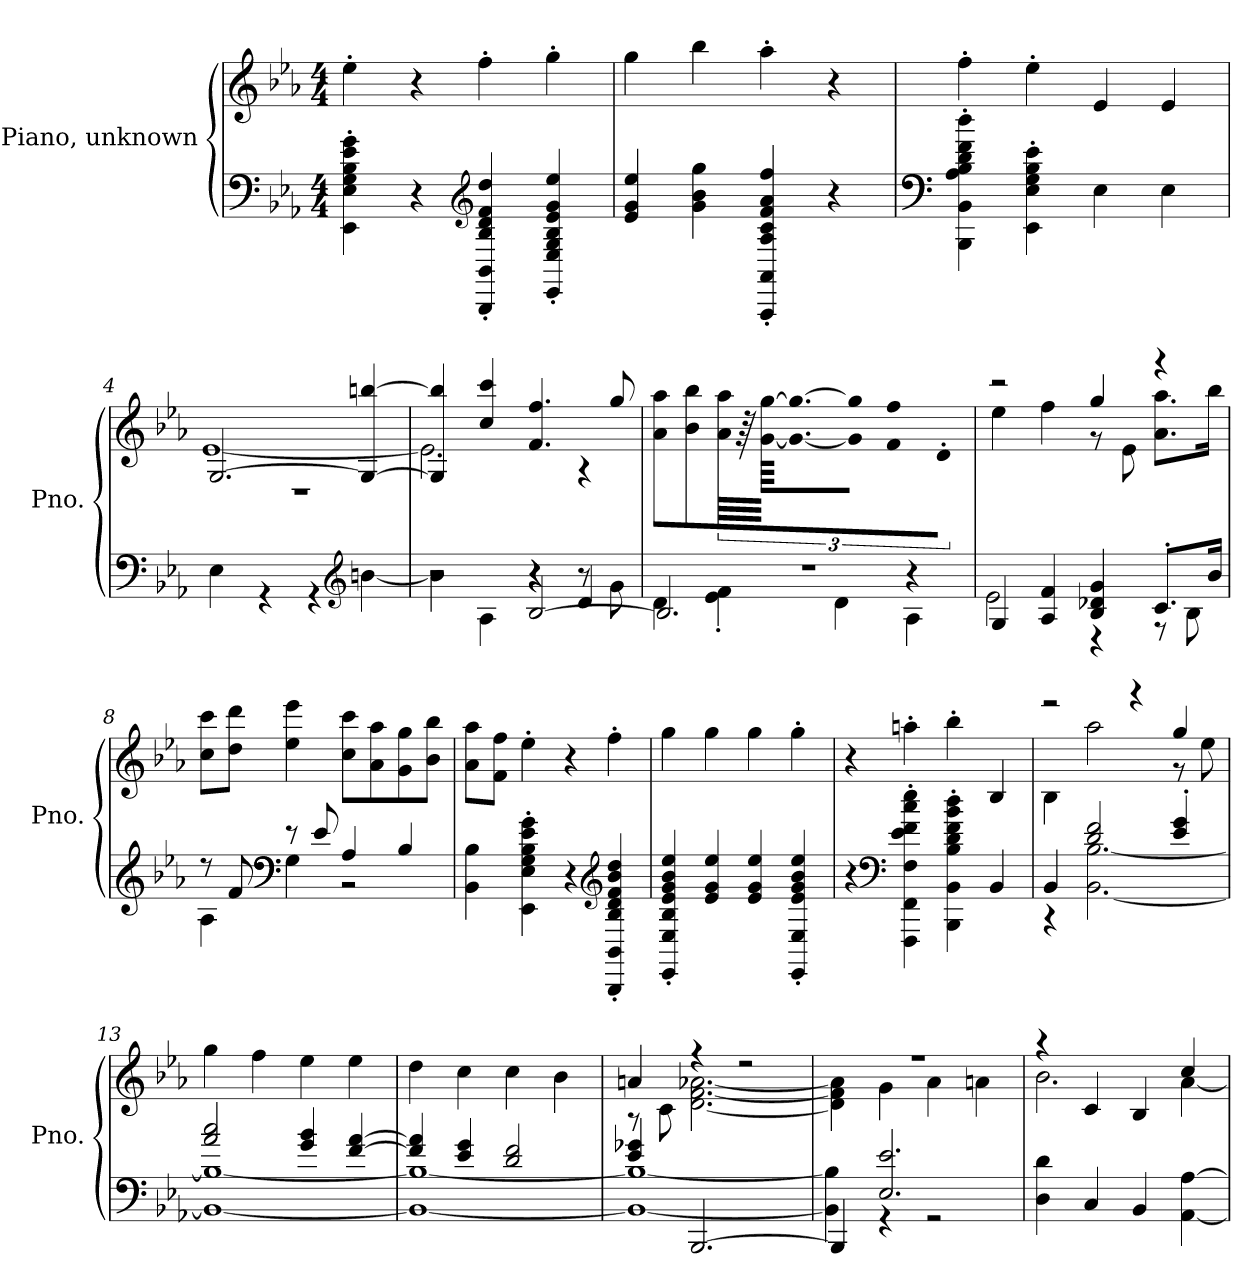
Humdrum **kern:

**kern	**kern
*part1	*part1
*staff2	*staff1
*I"Piano, unknown	*
*I'Pno.	*
*clefF4	*clefG2
*k[b-e-a-]	*k[b-e-a-]
*M4/4	*M4/4
*MM120	*MM120
=1	=1
4EE-\' 4E-\' 4G\' 4B-\' 4e-\' 4g\'	4ee-'\
4r	4r
*clefG2	*
4BBB-/' 4BB-/' 4B-/' 4d/' 4f/' 4dd/'	4ff'\
4EE-/' 4E-/' 4G/' 4B-/' 4e-/' 4g/' 4ee-/'	4gg'\
=2	=2
4e-/ 4g/ 4ee-/	4gg\
4g\ 4b-\ 4gg\	4bb-\
4AAA-/' 4AA-/' 4A-/' 4c/' 4f/' 4a-/' 4ff/'	4aa-'\
4r	4r
=3	=3
*clefF4	*
4BBB-\' 4BB-\' 4A-\' 4B-\' 4d\' 4f\' 4dd\'	4ff'\
4EE-\' 4E-\' 4G\' 4B-\' 4e-\'	4ee-'\
4E-\	4e-/
4E-\	4e-/
=4	=4
*^	*^
1r	4E-\	[2.G/	[1e-
.	4r	.	.
.	4r	.	.
*clefG2	*	*	*
.	[4bn\	4G/_ [4bbn/	.
=5	=5	=5	=5
*	*^	*	*
2r	4b\]	2r	4G/] 4bb/]	2.e-\]
.	4A-\	.	4cc/ 4ccc/	.
4r	4r	[2B-/	4.f/ 4.ff/	.
4d/	8r	.	.	4r
.	8g\	.	8gg/	.
*	*	*	*v	*v
!!LO:LB:g=z
=6	=6	=6	=6
1r	4d\	2.B-/]	8a-\ 8aa-\L
.	.	.	8b-\ 8bb-\
.	4e-\' 4f\'	.	96a-\ 96aa-\Jkkk
.	.	.	96r
.	.	.	[96g\ [96gg\KKLL
.	.	.	16.g\_ 16.gg\_J
.	.	.	8g\] 8gg\]J
.	4d\	.	4f\ 4ff\
.	4A-\	4r	4d'/
*	*v	*v	*
=7	=7	=7
*	*	*^
4G/	2e-\	2r	4ee-\
4A-/ 4f/	.	.	4ff\
4B-/ 4d-X/ 4g/	4r	4gg/	8r
.	.	.	8e-\
8.c'/L	8r	4r	8.a-\ 8.aa-\L
.	8B-\	.	.
16b-/Jk	.	.	16bb-\Jk
*	*	*v	*v
=8	=8	=8
8r	4A-\	8cc\ 8ccc\L
8f/	.	8dd\ 8ddd\J
*clefF4	*	*
8r	4G\	4ee-\ 4eee-\
8e-/	.	.
4A-/	2r	8cc\ 8ccc\L
.	.	8a-\ 8aa-\
4B-/	.	8g\ 8gg\
.	.	8b-\ 8bb-\J
*v	*v	*
=9	=9
4BB-\ 4B-\	8a-\ 8aa-\L
.	8f\ 8ff\J
4EE-\' 4E-\' 4G\' 4B-\' 4e-\' 4g\'	4ee-'\
4r	4r
*clefG2	*
4BBB-/' 4BB-/' 4B-/' 4d/' 4f/' 4b-/' 4dd/'	4ff'\
!!LO:LB:g=z
=10	=10
4EE-/' 4E-/' 4B-/' 4e-/' 4g/' 4b-/' 4ee-/'	4gg\
4e-/ 4g/ 4ee-/	4gg\
4e-/ 4g/ 4ee-/	4gg\
4EE-/' 4E-/' 4e-/' 4g/' 4b-/' 4ee-/'	4gg'\
=11	=11
4r	4r
*clefF4	*
4FFF\' 4FF\' 4F\' 4e-\' 4f\' 4cc\' 4ee-\'	4aan'\
4BBB-\' 4BB-\' 4B-\' 4d\' 4f\' 4b-\' 4dd\'	4bb-'\
4BB-/	4B-/
=12	=12
*^	*^
4BB-/	4r	2r	4B-\
2d/ 2f/	[2.BB-\ [2.B-\	.	2aa-\
.	.	4r	.
4e-/' 4g/'	.	4gg/	8r
.	.	.	8ee-\
*	*	*v	*v
=13	=13	=13
2a-/ 2cc/	1BB-_ 1B-_	4gg\
.	.	4ff\
4g/ 4b-/	.	4ee-\
[4f/ [4a-/	.	4ee-\
=14	=14	=14
4f/] 4a-/]	1BB-_ 1B-_	4dd\
4e-/ 4g/	.	4cc\
2d/ 2f/	.	4cc\
.	.	4b-\
=15	=15	=15
*	*	*^
4e-/ 4g-X/	1BB-_ 1B-_	4an/	8r
.	.	.	8c\
[2.BBB-/	.	4r	[2.d\ [2.f\ [2.a-X\
.	.	2r	.
=16	=16	=16	=16
4BBB-/]	4BB-\] 4B-\]	1r	4d\] 4f\] 4a-\]
2.E-/ 2.e-/	4r	.	4g\
.	2r	.	4a-\
.	.	.	4an\
*v	*v	*	*
!!LO:LB:g=z	!!
=17	=17	=17
4D\ 4d\	4r	2.b-\
4C/	4c/	.
4BB-/	4B-/	.
[4AA-\ [4A-\	4cc/	[4a-\
*	*v	*v
=	=
*-	*-
